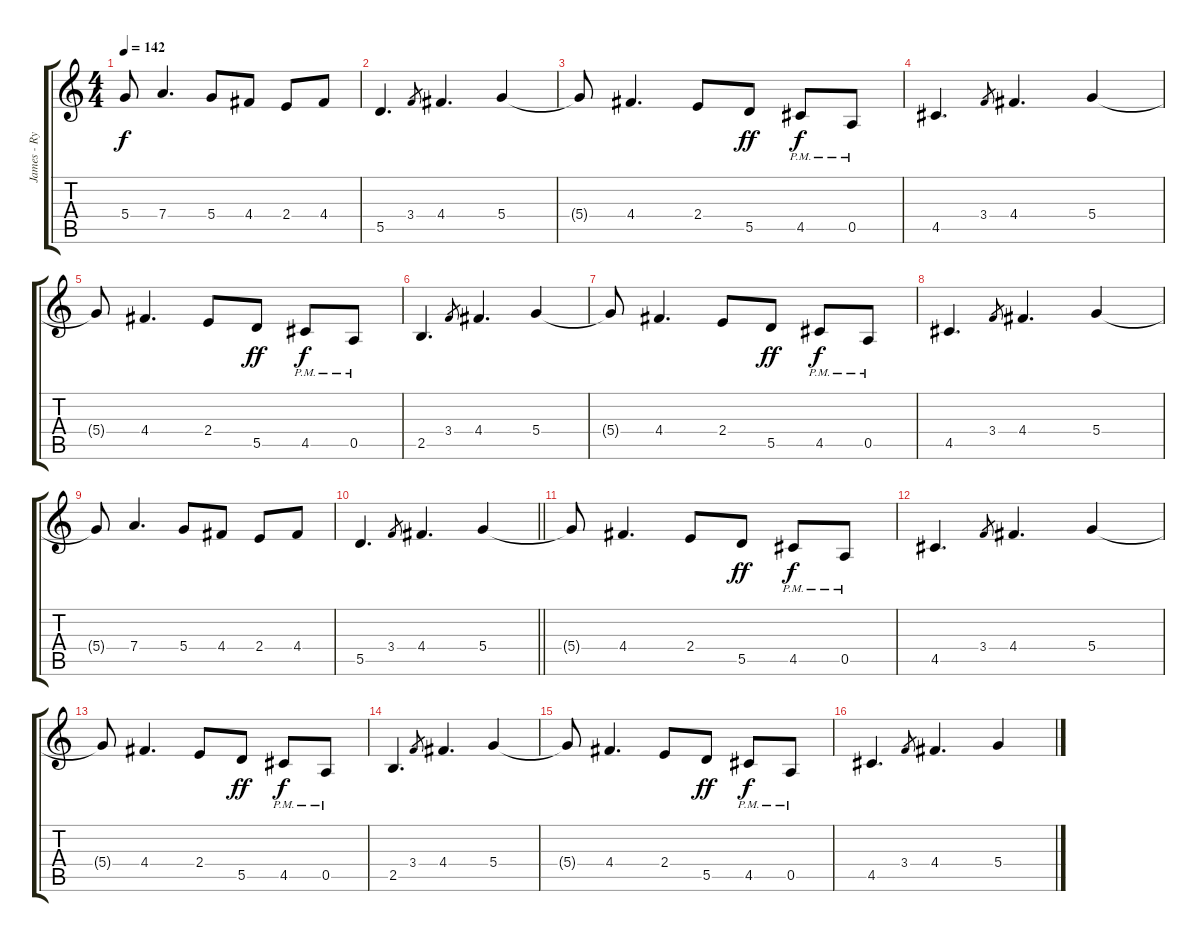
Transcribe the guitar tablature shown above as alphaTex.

\track ("James - Rythme Distortion" "James - Ry") {instrument distortionguitar}
\staff {score tabs}
\tuning (E4 B3 G3 D3 A2 E2) {hide}
\ts (4 4)
\tempo 142
\clef g2
\ks c
5.4{t}.8{dy f} 7.4.4{d} 5.4.8 4.4.8 2.4.8 4.4.8 |
5.5.4{d} 3.4.8{gr} 4.4.4{d} 5.4.4 |
5.4{t}.8 4.4.4{d} 2.4.8 5.5.8{dy ff} 4.5{pm}.8{dy f} 0.5{pm}.8 |
4.5.4{d} 3.4.8{gr} 4.4.4{d} 5.4.4 |
5.4{t}.8 4.4.4{d} 2.4.8 5.5.8{dy ff} 4.5{pm}.8{dy f} 0.5{pm}.8 |
2.5.4{d} 3.4.8{gr} 4.4.4{d} 5.4.4 |
5.4{t}.8 4.4.4{d} 2.4.8 5.5.8{dy ff} 4.5{pm}.8{dy f} 0.5{pm}.8 |
4.5.4{d} 3.4.8{gr} 4.4.4{d} 5.4.4 |
5.4{t}.8 7.4.4{d} 5.4.8 4.4.8 2.4.8 4.4.8 |
\barLineRight lightlight
5.5.4{d} 3.4.8{gr} 4.4.4{d} 5.4.4 |
5.4{t}.8 4.4.4{d} 2.4.8 5.5.8{dy ff} 4.5{pm}.8{dy f} 0.5{pm}.8 |
4.5.4{d} 3.4.8{gr} 4.4.4{d} 5.4.4 |
5.4{t}.8 4.4.4{d} 2.4.8 5.5.8{dy ff} 4.5{pm}.8{dy f} 0.5{pm}.8 |
2.5.4{d} 3.4.8{gr} 4.4.4{d} 5.4.4 |
5.4{t}.8 4.4.4{d} 2.4.8 5.5.8{dy ff} 4.5{pm}.8{dy f} 0.5{pm}.8 |
4.5.4{d} 3.4.8{gr} 4.4.4{d} 5.4.4
